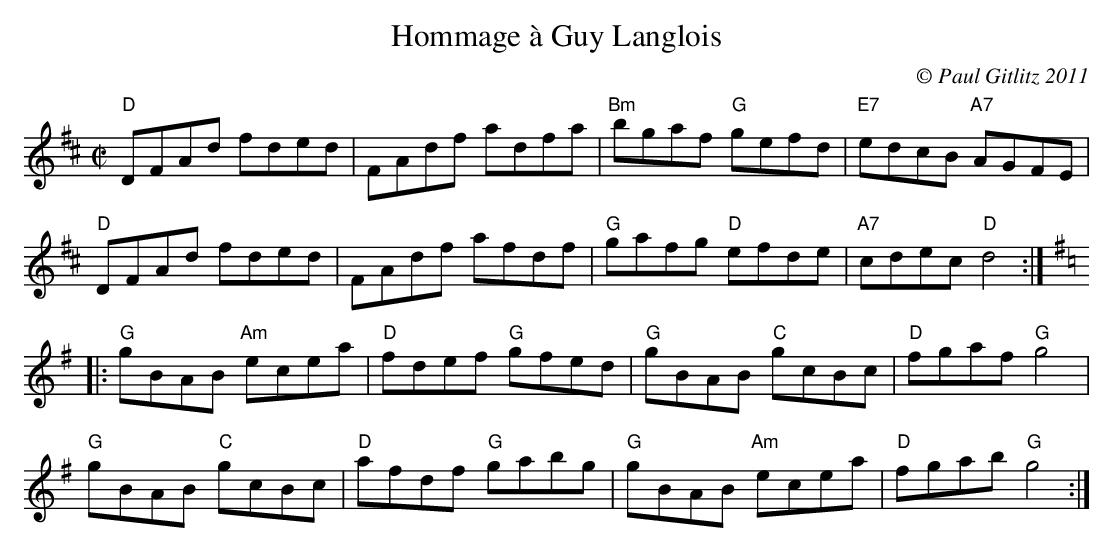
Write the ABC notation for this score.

X:1
T:Hommage à Guy Langlois
M:C|
C:© Paul Gitlitz 2011
K:D
"D"DFAd fded|FAdf adfa|"Bm"bgaf "G"gefd|"E7"edcB "A7"AGFE|!
"D"DFAd fded|FAdf afdf|"G"gafg "D"efde|"A7"cdec "D"d4:|!
K:G
|:"G"gBAB "Am"ecea|"D"fdef  "G"gfed|"G"gBAB "C"gcBc|"D"fgaf "G"g4|!
"G"gBAB "C"gcBc|"D"afdf "G"gabg|"G"gBAB "Am"ecea|"D"fgab "G"g4:|]
